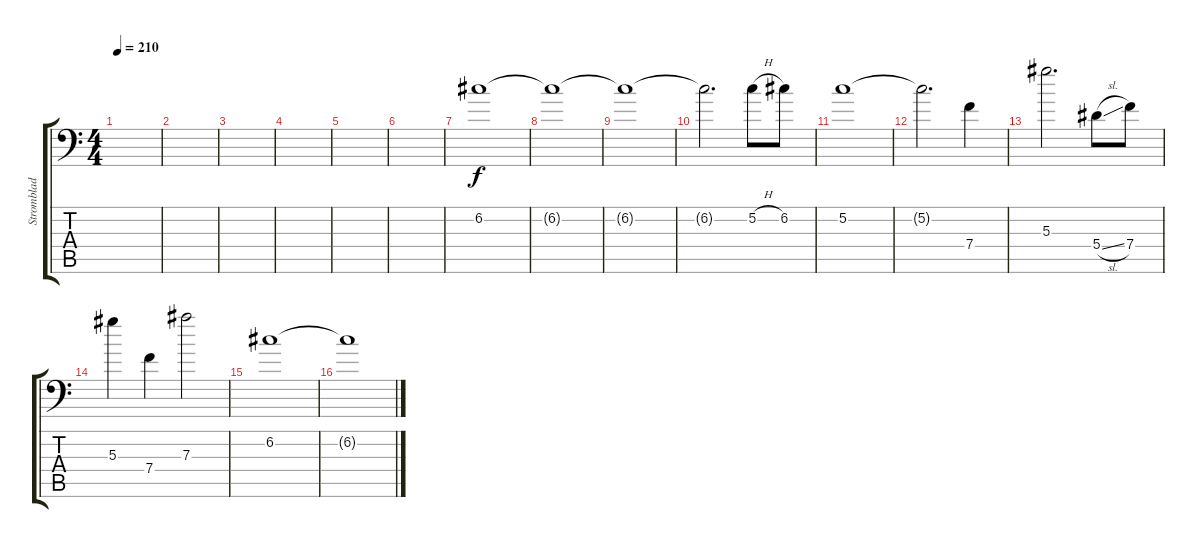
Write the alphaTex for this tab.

\track ("Stromblad Solo" "Stromblad ") {instrument electricguitarjazz}
\staff {score tabs}
\tuning (C4 G3 Eb4 Bb2 F3 Bb1) {hide}
\ts (4 4)
\tempo 210
\clef f4
\ks c
|
|
|
|
|
|
6.2.1 |
6.2{t}.1 |
6.2{t}.1 |
6.2{t}.2{d} 5.2{h}.8 6.2.8 |
5.2.1 |
5.2{t}.2{d} 7.4.4 |
5.3.2{d} 5.4{sl}.8 7.4.8 |
5.3.4 7.4.4 7.3.2 |
6.2.1 |
6.2{t}.1
